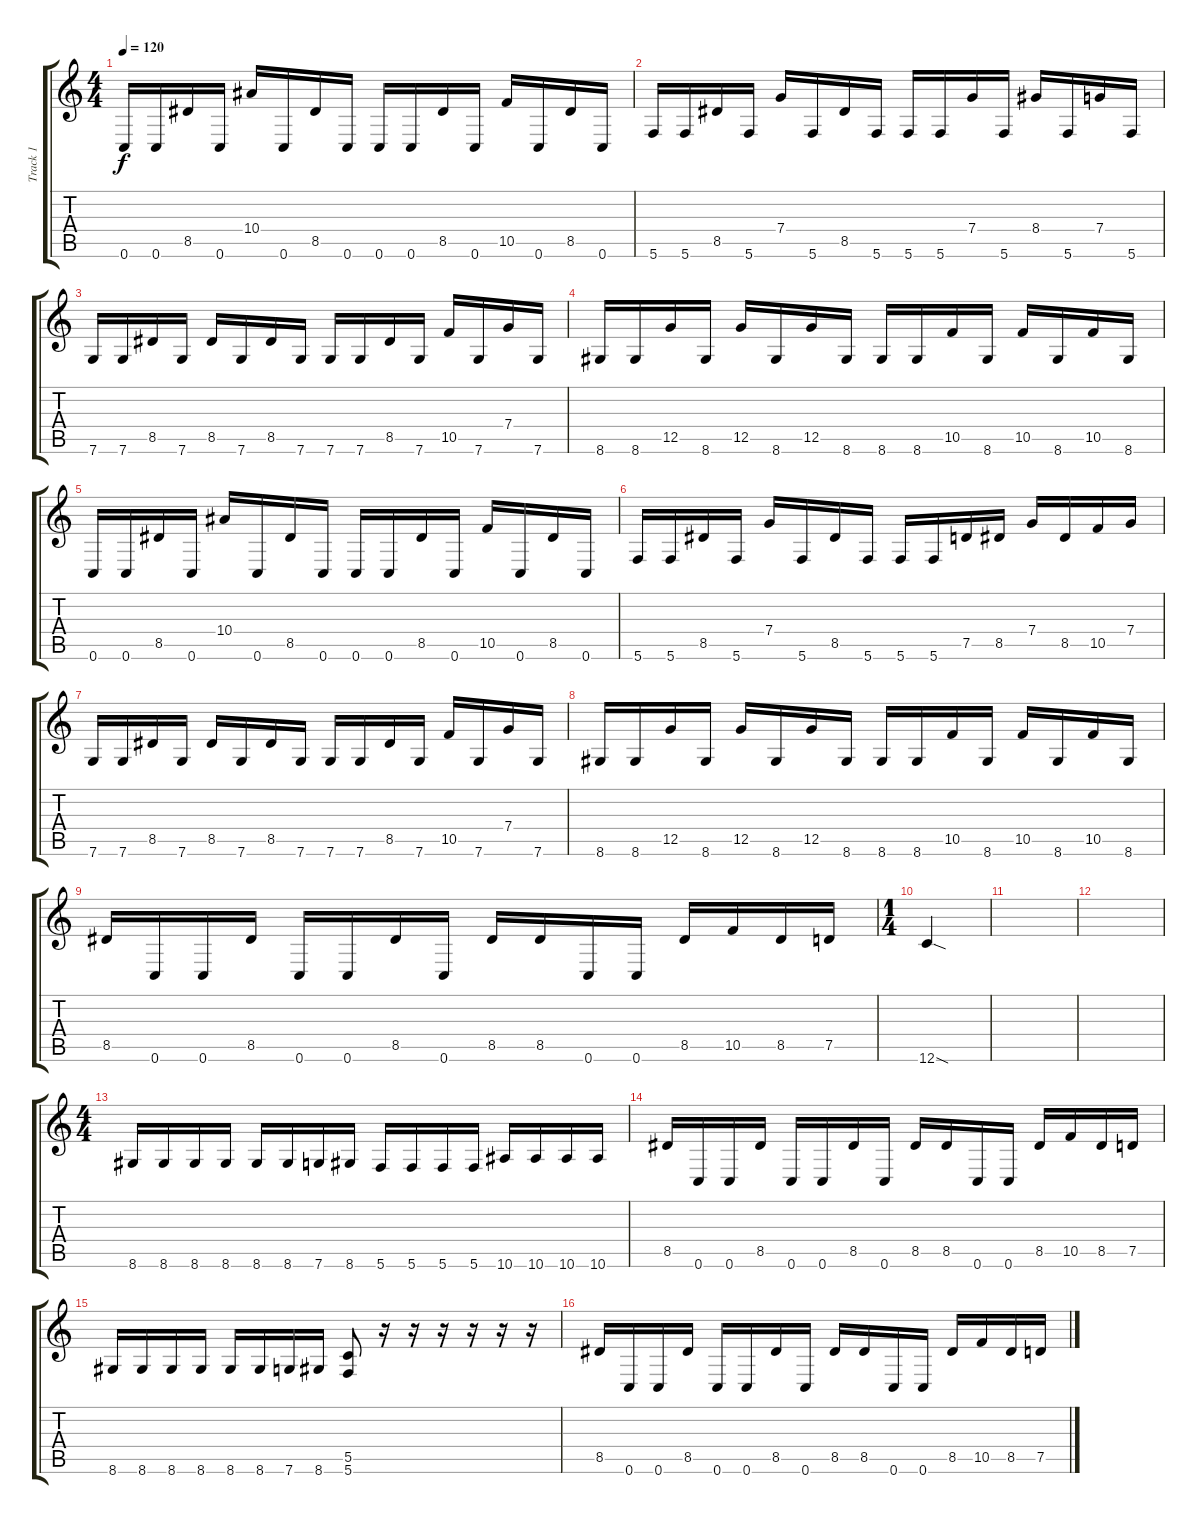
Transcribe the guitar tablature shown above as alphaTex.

\track ("Track 1" "Track 1") {instrument distortionguitar}
\staff {score tabs}
\tuning (D4 A3 F3 C3 G2 C2) {hide}
\ts (4 4)
\tempo 120
\clef g2
\ks c
0.6.16{dy f instrument distortionguitar} 0.6.16 8.5.16 0.6.16 10.4.16 0.6.16 8.5.16 0.6.16 0.6.16 0.6.16 8.5.16 0.6.16 10.5.16 0.6.16 8.5.16 0.6.16 |
5.6.16 5.6.16 8.5.16 5.6.16 7.4.16 5.6.16 8.5.16 5.6.16 5.6.16 5.6.16 7.4.16 5.6.16 8.4.16 5.6.16 7.4.16 5.6.16 |
7.6.16 7.6.16 8.5.16 7.6.16 8.5.16 7.6.16 8.5.16 7.6.16 7.6.16 7.6.16 8.5.16 7.6.16 10.5.16 7.6.16 7.4.16 7.6.16 |
8.6.16 8.6.16 12.5.16 8.6.16 12.5.16 8.6.16 12.5.16 8.6.16 8.6.16 8.6.16 10.5.16 8.6.16 10.5.16 8.6.16 10.5.16 8.6.16 |
0.6.16 0.6.16 8.5.16 0.6.16 10.4.16 0.6.16 8.5.16 0.6.16 0.6.16 0.6.16 8.5.16 0.6.16 10.5.16 0.6.16 8.5.16 0.6.16 |
5.6.16 5.6.16 8.5.16 5.6.16 7.4.16 5.6.16 8.5.16 5.6.16 5.6.16 5.6.16 7.5.16 8.5.16 7.4.16 8.5.16 10.5.16 7.4.16 |
7.6.16 7.6.16 8.5.16 7.6.16 8.5.16 7.6.16 8.5.16 7.6.16 7.6.16 7.6.16 8.5.16 7.6.16 10.5.16 7.6.16 7.4.16 7.6.16 |
8.6.16 8.6.16 12.5.16 8.6.16 12.5.16 8.6.16 12.5.16 8.6.16 8.6.16 8.6.16 10.5.16 8.6.16 10.5.16 8.6.16 10.5.16 8.6.16 |
8.5.16 0.6.16 0.6.16 8.5.16 0.6.16 0.6.16 8.5.16 0.6.16 8.5.16 8.5.16 0.6.16 0.6.16 8.5.16 10.5.16 8.5.16 7.5.16 |
\ts (1 4)
12.6{sod}.4 |
|
|
\ts (4 4)
8.6.16 8.6.16 8.6.16 8.6.16 8.6.16 8.6.16 7.6.16 8.6.16 5.6.16 5.6.16 5.6.16 5.6.16 10.6.16 10.6.16 10.6.16 10.6.16 |
8.5.16 0.6.16 0.6.16 8.5.16 0.6.16 0.6.16 8.5.16 0.6.16 8.5.16 8.5.16 0.6.16 0.6.16 8.5.16 10.5.16 8.5.16 7.5.16 |
8.6.16 8.6.16 8.6.16 8.6.16 8.6.16 8.6.16 7.6.16 8.6.16 (5.5 5.6).8 r.16 r.16 r.16 r.16 r.16 r.16 |
8.5.16 0.6.16 0.6.16 8.5.16 0.6.16 0.6.16 8.5.16 0.6.16 8.5.16 8.5.16 0.6.16 0.6.16 8.5.16 10.5.16 8.5.16 7.5.16
